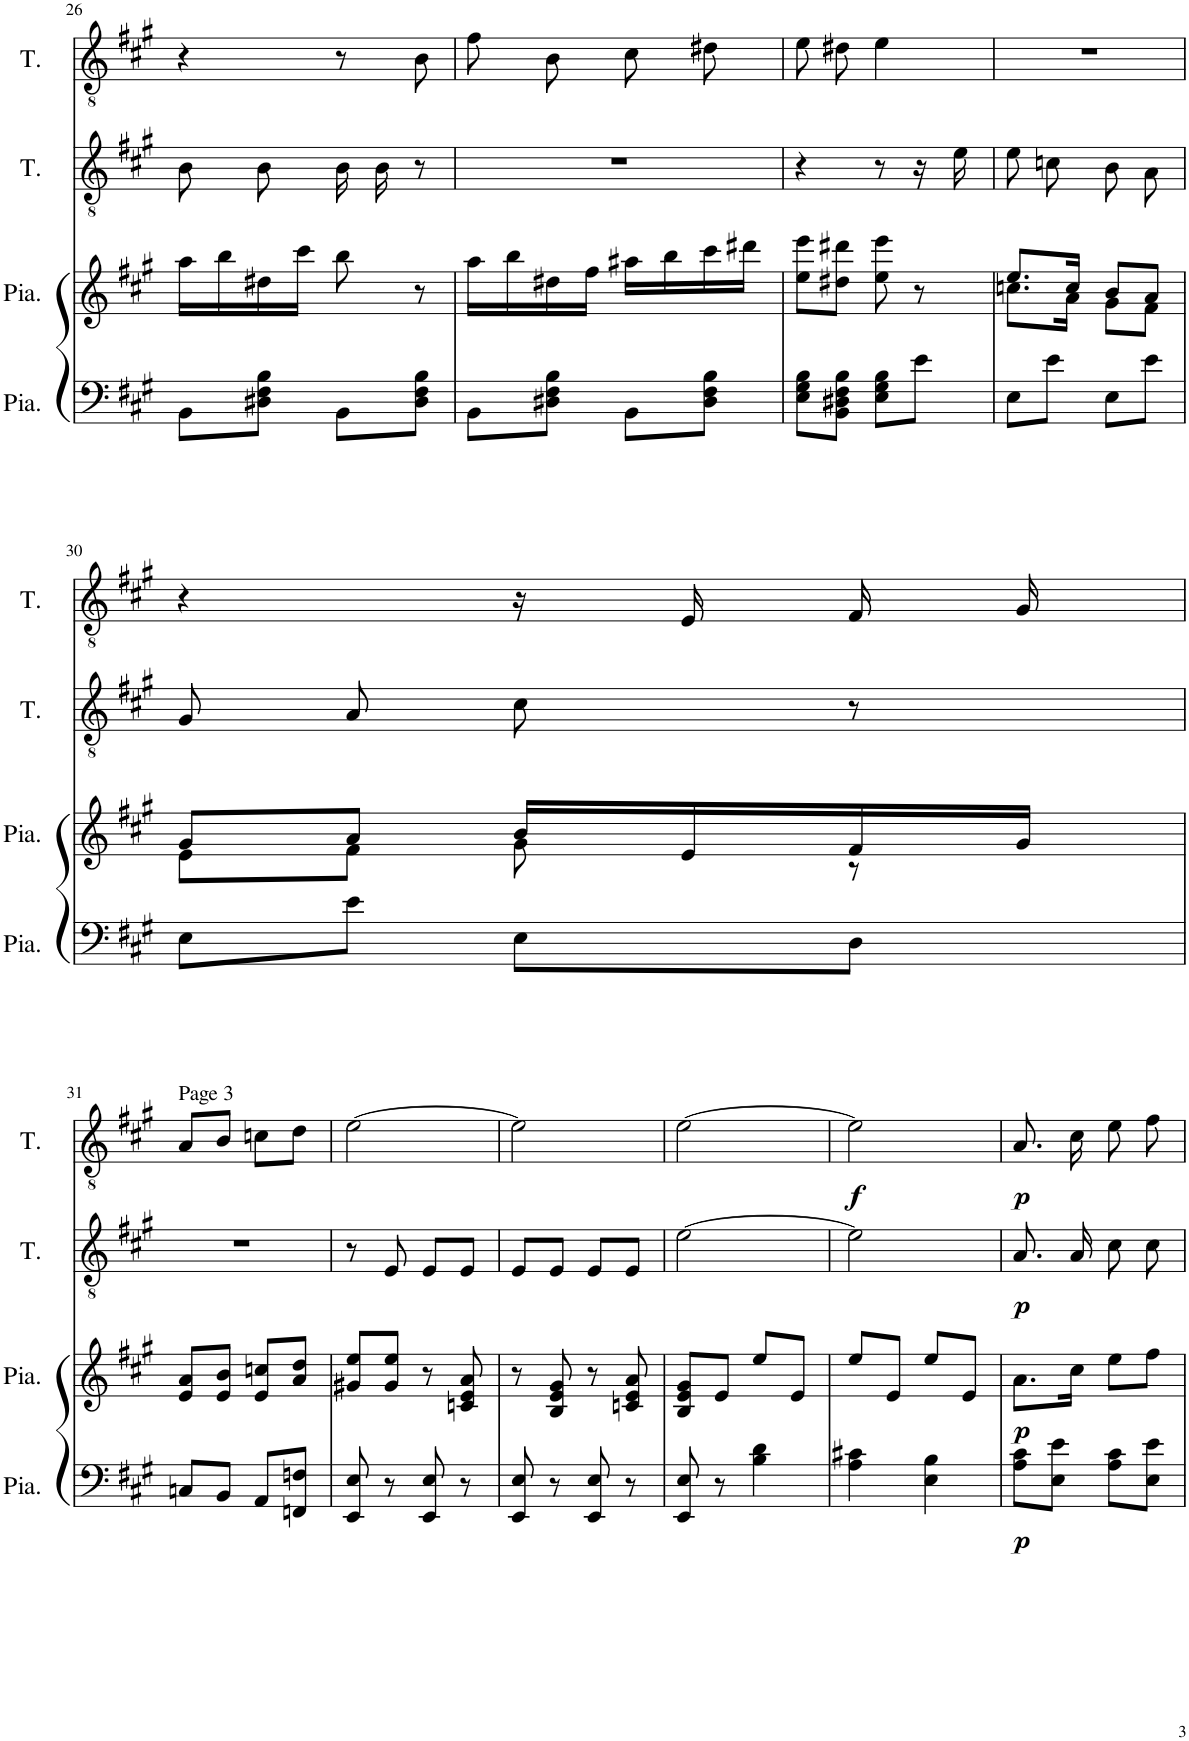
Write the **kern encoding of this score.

**kern	**dynam	**kern	**dynam	**kern	**dynam	**kern	**dynam
*part4	*part4	*part3	*part3	*part2	*part2	*part1	*part1
*staff4	*staff4	*staff3	*staff3	*staff2	*staff2	*staff1	*staff1
*I"Piano	*	*I"Piano	*	*I"Ténor	*	*I"Ténor	*
*I'Pia.	*	*I'Pia.	*	*I'T.	*	*I'T.	*
!!LO:PB:g=z
*clefF4	*	*clefG2	*	*clefGv2	*	*clefGv2	*
*	*	*	*	*Trd8c14	*	*Trd1c2	*
*k[f#c#g#]	*	*k[f#c#g#]	*	*k[f#c#g#]	*	*k[f#c#g#]	*
*M2/4	*	*M2/4	*	*M2/4	*	*M2/4	*
=26	=26	=26	=26	=26	=26	=26	=26
8BB\L	.	16aa\LL	.	8B\	.	4r	.
.	.	16bb\	.	.	.	.	.
8D#X\ 8F#\ 8B\J	.	16dd#X\	.	8B\	.	.	.
.	.	16ccc#\JJ	.	.	.	.	.
8BB\L	.	8bb\	.	16B\	.	8r	.
.	.	.	.	16B\	.	.	.
8D#\ 8F#\ 8B\J	.	8r	.	8r	.	8B\	.
=27	=27	=27	=27	=27	=27	=27	=27
8BB\L	.	16aa\LL	.	2r	.	8f#\	.
.	.	16bb\	.	.	.	.	.
8D#X\ 8F#\ 8B\J	.	16dd#X\	.	.	.	8B\	.
.	.	16ff#\JJ	.	.	.	.	.
8BB\L	.	16aa#X\LL	.	.	.	8c#\	.
.	.	16bb\	.	.	.	.	.
8D#\ 8F#\ 8B\J	.	16ccc#\	.	.	.	8d#X\	.
.	.	16ddd#X\JJ	.	.	.	.	.
=28	=28	=28	=28	=28	=28	=28	=28
8E\ 8G#\ 8B\L	.	8ee\ 8eee\L	.	4r	.	8e\	.
8BB\ 8D#X\ 8F#\ 8B\J	.	8dd#X\ 8ddd#X\J	.	.	.	8d#X\	.
8E\ 8G#\ 8B\L	.	8ee\ 8eee\	.	8r	.	4e\	.
8e\J	.	8r	.	16r	.	.	.
.	.	.	.	16e\	.	.	.
=29	=29	=29	=29	=29	=29	=29	=29
*	*	*^	*	*	*	*	*
8E\L	.	8.ee/L	8.ccn\L	.	8e\	.	2r	.
8e\J	.	.	.	.	8cn\	.	.	.
.	.	16cc/Jk	16a\Jk	.	.	.	.	.
8E\L	.	8b/L	8g#\L	.	8B\	.	.	.
8e\J	.	8a/J	8f#\J	.	8A\	.	.	.
!!LO:LB:g=z
=30	=30	=30	=30	=30	=30	=30	=30	=30
8E\L	.	8g#/L	8e\L	.	8G#/	.	4r	.
8e\J	.	8a/J	8f#\J	.	8A/	.	.	.
8E\L	.	16b/LL	8g#\	.	8c#\	.	16r	.
.	.	16e/	.	.	.	.	16E/	.
8D\J	.	16f#/	8r	.	8r	.	16F#/	.
.	.	16g#/JJ	.	.	.	.	16G#/	.
*	*	*v	*v	*	*	*	*	*
!!LO:LB:g=z
=31	=31	=31	=31	=31	=31	=31	=31
!	!	!	!	!	!	!LO:TX:a:t=Page 3	!
8Cn/L	.	8e/ 8a/L	.	2r	.	8A/L	.
8BB/J	.	8e/ 8b/J	.	.	.	8B/J	.
8AA/L	.	8e/ 8ccn/L	.	.	.	8cn\L	.
8FFn/ 8Fn/J	.	8a/ 8dd/J	.	.	.	8d\J	.
=32	=32	=32	=32	=32	=32	=32	=32
8EE/ 8E/	.	8g#X/ 8ee/L	.	8r	.	[2e\	.
8r	.	8g#/ 8ee/J	.	8E/	.	.	.
8EE/ 8E/	.	8r	.	8E/L	.	.	.
8r	.	8cn/ 8e/ 8a/	.	8E/J	.	.	.
=33	=33	=33	=33	=33	=33	=33	=33
8EE/ 8E/	.	8r	.	8E/L	.	2e\]	.
8r	.	8B/ 8e/ 8g#/	.	8E/J	.	.	.
8EE/ 8E/	.	8r	.	8E/L	.	.	.
8r	.	8cn/ 8e/ 8a/	.	8E/J	.	.	.
=34	=34	=34	=34	=34	=34	=34	=34
8EE/ 8E/	.	8B/ 8e/ 8g#/L	.	[2e\	.	[2e\	.
8r	.	8e/J	.	.	.	.	.
4B\ 4d\	.	8ee/L	.	.	.	.	.
.	.	8e/J	.	.	.	.	.
=35	=35	=35	=35	=35	=35	=35	=35
!	!	!	!	!	!	!	!LO:DY:b
4A\ 4c#X\	.	8ee/L	.	2e\]	.	2e\]	f
.	.	8e/J	.	.	.	.	.
4E\ 4B\	.	8ee/L	.	.	.	.	.
.	.	8e/J	.	.	.	.	.
=36	=36	=36	=36	=36	=36	=36	=36
!	!LO:DY:b	!	!LO:DY:b	!	!LO:DY:b	!	!LO:DY:b
8A\ 8c#\L	p	8.a\L	p	8.A/	p	8.A/	p
8E\ 8e\J	.	.	.	.	.	.	.
.	.	16cc#\Jk	.	16A/	.	16c#\	.
8A\ 8c#\L	.	8ee\L	.	8c#\	.	8e\	.
8E\ 8e\J	.	8ff#\J	.	8c#\	.	8f#\	.
=	=	=	=	=	=	=	=
*-	*-	*-	*-	*-	*-	*-	*-
